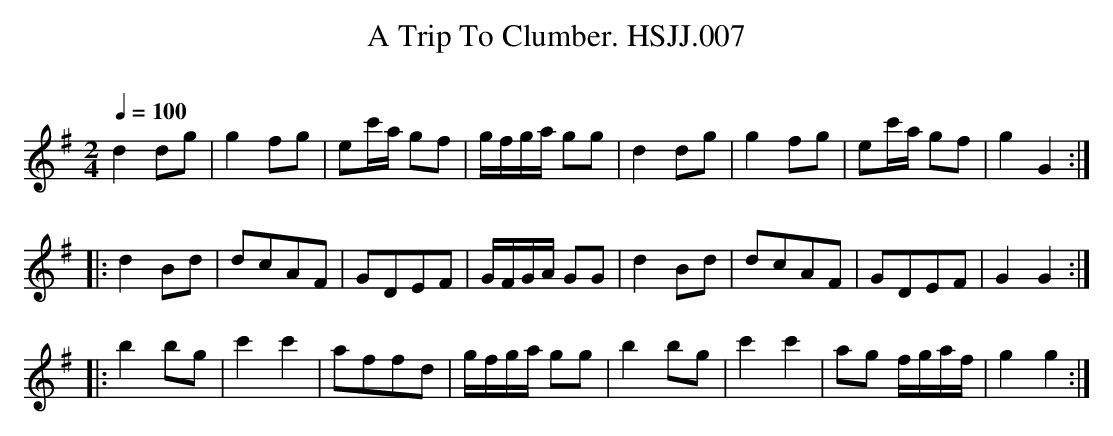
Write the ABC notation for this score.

X:1
T:Trip To Clumber. HSJJ.007, A
M:2/4
L:1/8
Q:1/4=100
O:
K:G
d2dg|g2fg|ec'/a/ gf|g/f/g/a/ gg|d2dg|g2fg|ec'/a/ gf|g2G2:|
|:d2Bd|dcAF|GDEF|G/F/G/A/ GG|d2Bd|dcAF|GDEF|G2G2:|
|:b2bg|c'2c'2|affd|g/f/g/a/ gg|b2bg|c'2c'2|ag f/g/a/f/|g2g2:|
